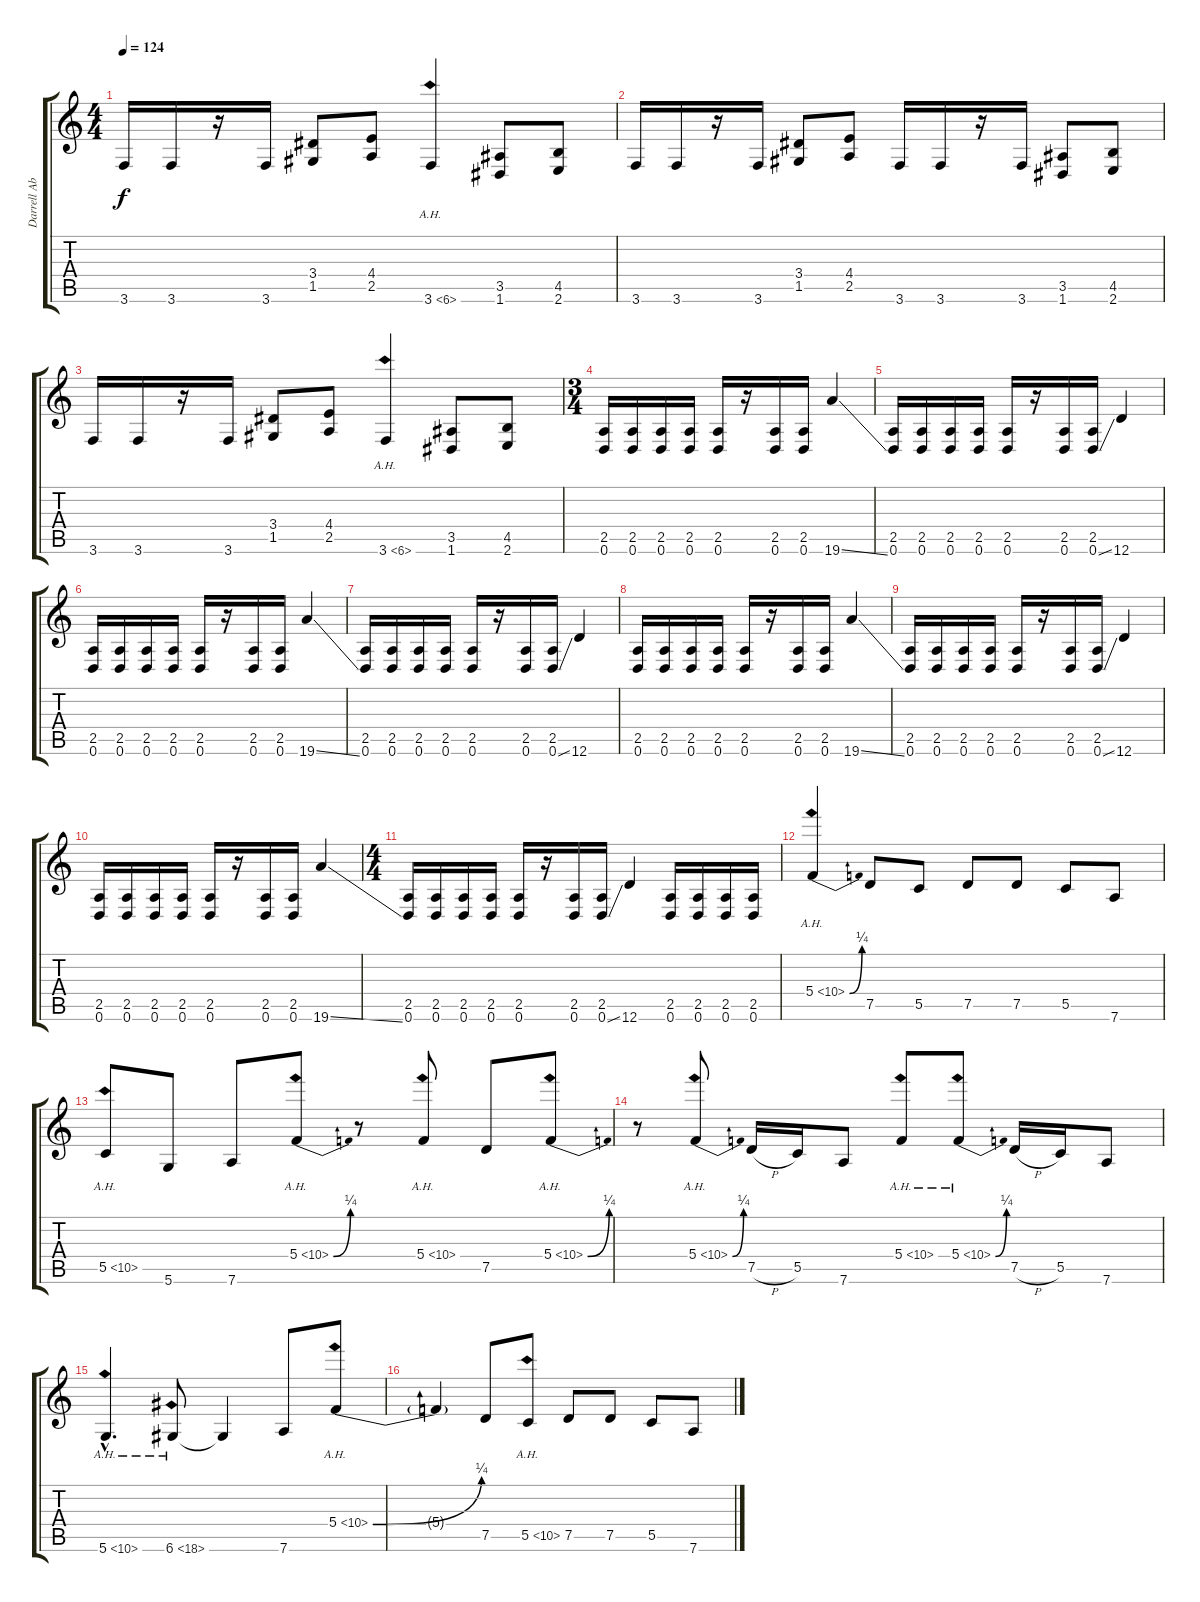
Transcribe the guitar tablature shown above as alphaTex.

\track ("Darrell Abbott (Rhy. Gtr)" "Darrell Ab") {instrument distortionguitar}
\staff {score tabs}
\tuning (D4 A3 F3 C3 G2 D2) {hide}
\ts (4 4)
\tempo 124
\clef g2
\ks c
3.6.16{dy f} 3.6.16 r.16 3.6.16 (3.4 1.5).8 (4.4 2.5).8 3.6{ah 3}.4 (3.5 1.6).8 (4.5 2.6).8 |
3.6.16 3.6.16 r.16 3.6.16 (3.4 1.5).8 (4.4 2.5).8 3.6.16 3.6.16 r.16 3.6.16 (3.5 1.6).8 (4.5 2.6).8 |
3.6.16 3.6.16 r.16 3.6.16 (3.4 1.5).8 (4.4 2.5).8 3.6{ah 3}.4 (3.5 1.6).8 (4.5 2.6).8 |
\ts (3 4)
(2.5 0.6).16 (2.5 0.6).16 (2.5 0.6).16 (2.5 0.6).16 (2.5 0.6).16 r.16 (2.5 0.6).16 (2.5 0.6).16 19.6{ss}.4 |
(2.5 0.6).16 (2.5 0.6).16 (2.5 0.6).16 (2.5 0.6).16 (2.5 0.6).16 r.16 (2.5 0.6).16 (2.5 0.6{ss}).16 12.6.4 |
(2.5 0.6).16 (2.5 0.6).16 (2.5 0.6).16 (2.5 0.6).16 (2.5 0.6).16 r.16 (2.5 0.6).16 (2.5 0.6).16 19.6{ss}.4 |
(2.5 0.6).16 (2.5 0.6).16 (2.5 0.6).16 (2.5 0.6).16 (2.5 0.6).16 r.16 (2.5 0.6).16 (2.5 0.6{ss}).16 12.6.4 |
(2.5 0.6).16 (2.5 0.6).16 (2.5 0.6).16 (2.5 0.6).16 (2.5 0.6).16 r.16 (2.5 0.6).16 (2.5 0.6).16 19.6{ss}.4 |
(2.5 0.6).16 (2.5 0.6).16 (2.5 0.6).16 (2.5 0.6).16 (2.5 0.6).16 r.16 (2.5 0.6).16 (2.5 0.6{ss}).16 12.6.4 |
(2.5 0.6).16 (2.5 0.6).16 (2.5 0.6).16 (2.5 0.6).16 (2.5 0.6).16 r.16 (2.5 0.6).16 (2.5 0.6).16 19.6{ss}.4 |
\ts (4 4)
(2.5 0.6).16 (2.5 0.6).16 (2.5 0.6).16 (2.5 0.6).16 (2.5 0.6).16 r.16 (2.5 0.6).16 (2.5 0.6{ss}).16 12.6.4 (2.5 0.6).16 (2.5 0.6).16 (2.5 0.6).16 (2.5 0.6).16 |
5.4{be (bend 0 0 60 1) ah 5}.4 7.5.8 5.5.8 7.5.8 7.5.8 5.5.8 7.6.8 |
5.5{ah 5}.8 5.6.8 7.6.8 5.4{be (bend 0 0 60 1) ah 5}.8 r.8 5.4{ah 5}.8 7.5.8 5.4{be (bend 0 0 60 1) ah 5}.8 |
r.8 5.4{be (bend 0 0 60 1) ah 5}.8 7.5{h}.16 5.5.16 7.6.8 5.4{ah 5}.8 5.4{be (bend 0 0 60 1) ah 5}.8 7.5{h}.16 5.5.16 7.6.8 |
5.6{ah 5 hac}.4{d} 6.6{ah 12}.8 6.6{t}.4 7.6.8 5.4{be (bend 0 0 60 1) ah 5}.8 |
5.4{t}.4 7.5.8 5.5{ah 5}.8 7.5.8 7.5.8 5.5.8 7.6.8
